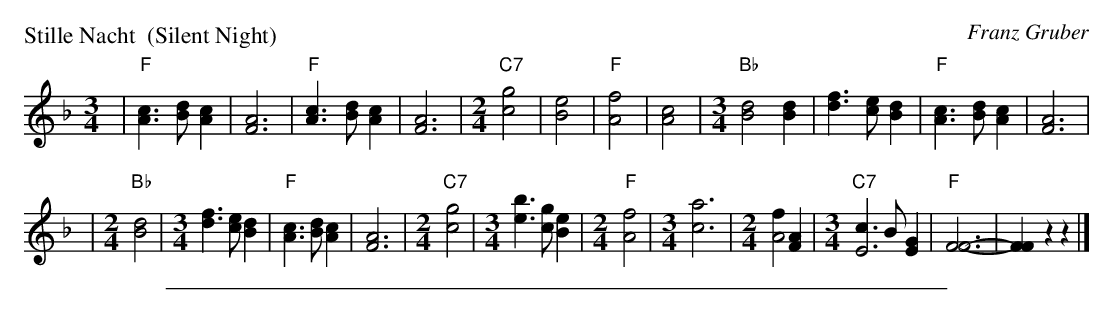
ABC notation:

X:1
P: Stille Nacht  (Silent Night)
C: Franz Gruber
M: 3/4
L: 1/4
K: F
| "F"[cA]>[dB][cA] |[A3F3] | "F"[cA]>[dB][cA] |[A3F3] \
|[M:2/4][L:1/4] "C7"[g2c2] |[e2-B2-] | "F"[f2A2] |[c2A2] \
|[M:3/4][L:1/4] "Bb"[d2B2][dB] |[fd]>[ec][dB] | "F"[cA]>[dB][cA] |[A3F3] |
|[M:2/4][L:1/4] "Bb"[d2B2] \
|[M:3/4][L:1/4] [fd]>[ec][dB] |"F"[cA]>[dB][cA] |[A3F3] \
|[M:2/4][L:1/4] "C7"[g2c2] \
|[M:3/4][L:1/4] [be]>[gc][eB] \
|[M:2/4][L:1/4] "F"[f2A2] \
|[M:3/4][L:1/4] [a3c3] \
|[M:2/4][L:1/4] [fA2][AF] \
|[M:3/4][L:1/4] "C7"[cE2]>B[GE] | "F"[F3-F3-] |[FF]zz |]
